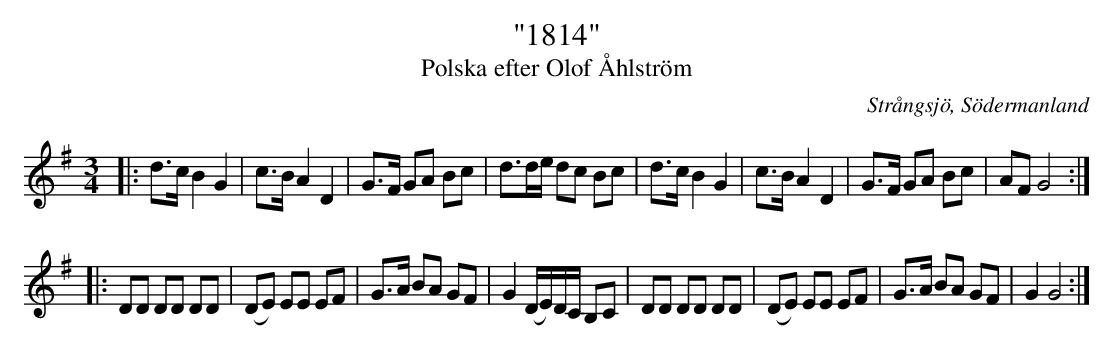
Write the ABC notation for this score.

X:1
T: "1814"
T: Polska efter Olof Åhlström
O: Strångsjö, Södermanland
M: 3/4
L: 1/16
K: G
|: d3c B4 G4 | c3B A4 D4 | G3F G2A2 B2c2 | d3de d2c2 B2c2 | d3c B4 G4 | c3B A4 D4 | G3F G2A2 B2c2 | A2F2 G8 :|
|: D2D2 D2D2 D2D2 | (D2E2) E2E2 E2F2 | G2>A2 B2A2 G2F2 | G4 (DE)DC B,2C2 | D2D2 D2D2 D2D2 | (D2E2) E2E2 E2F2 | G2>A2 B2A2 G2F2 | G4 G8 :|
